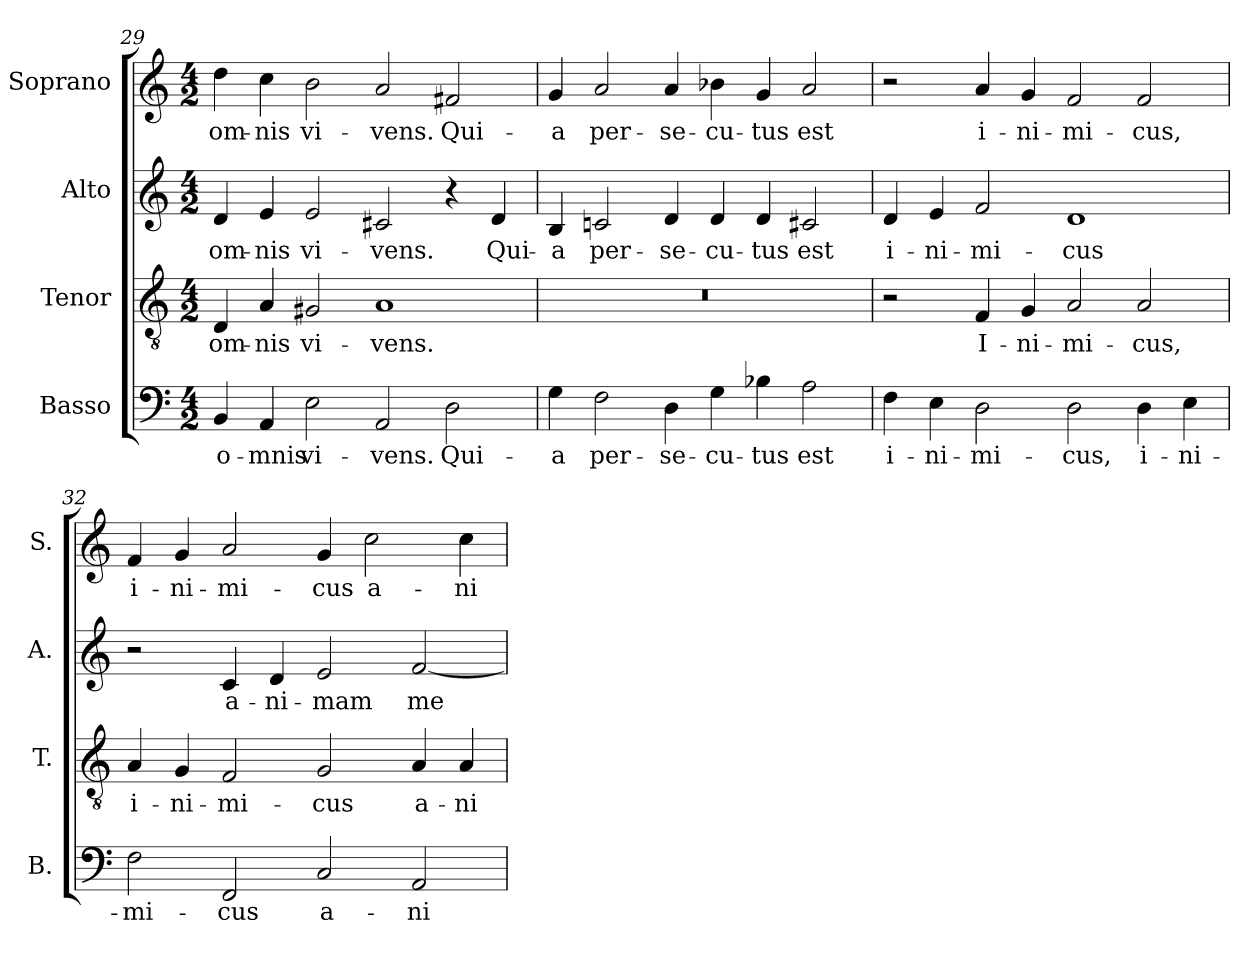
**kern	**text	**kern	**text	**kern	**text	**kern	**text
*part4	*part4	*part3	*part3	*part2	*part2	*part1	*part1
*staff4	*staff4	*staff3	*staff3	*staff2	*staff2	*staff1	*staff1
*I"Basso	*	*I"Tenor	*	*I"Alto	*	*I"Soprano	*
*I'B.	*	*I'T.	*	*I'A.	*	*I'S.	*
*clefF4	*	*clefGv2	*	*clefG2	*	*clefG2	*
*	*	*ITrd7c12	*	*	*	*	*
*k[]	*	*k[]	*	*k[]	*	*k[]	*
*C:	*	*C:	*	*C:	*	*C:	*
*M4/2	*	*M4/2	*	*M4/2	*	*M4/2	*
=29	=29	=29	=29	=29	=29	=29	=29
!	!LO:LY:b:color=#000000	!	!	!	!	!	!
!	!	!	!LO:LY:b:color=#000000	!	!	!	!
!	!	!	!	!	!LO:LY:b:color=#000000	!	!
!	!	!	!	!	!	!	!LO:LY:b:color=#000000
4BBi/	o-	4DDi/	om-	4di/	om-	4ddi\	om-
!	!LO:LY:b:color=#000000	!	!	!	!	!	!
!	!	!	!LO:LY:b:color=#000000	!	!	!	!
!	!	!	!	!	!LO:LY:b:color=#000000	!	!
!	!	!	!	!	!	!	!LO:LY:b:color=#000000
4AAi/	-mnis	4AAi/	-nis	4ei/	-nis	4cci\	-nis
!	!LO:LY:b:color=#000000	!	!	!	!	!	!
!	!	!	!LO:LY:b:color=#000000	!	!	!	!
!	!	!	!	!	!LO:LY:b:color=#000000	!	!
!	!	!	!	!	!	!	!LO:LY:b:color=#000000
2Ei\	vi-	2GG#Xi/	vi-	2ei/	vi-	2bi\	vi-
!	!LO:LY:b:color=#000000	!	!	!	!	!	!
!	!	!	!LO:LY:b:color=#000000	!	!	!	!
!	!	!	!	!	!LO:LY:b:color=#000000	!	!
!	!	!	!	!	!	!	!LO:LY:b:color=#000000
2AAi/	-vens.	1AAi	-vens.	2c#Xi/	-vens.	2ai/	-vens.
!	!LO:LY:b:color=#000000	!	!	!	!	!	!
!	!	!	!	!	!	!	!LO:LY:b:color=#000000
2Di\	Qui-	.	.	4r	.	2f#Xi/	Qui-
!	!	!	!	!	!LO:LY:b:color=#000000	!	!
.	.	.	.	4di/	Qui-	.	.
=30	=30	=30	=30	=30	=30	=30	=30
!	!LO:LY:b:color=#000000	!LO:N:vis=1	!	!	!	!	!
!	!	!	!	!	!LO:LY:b:color=#000000	!	!
!	!	!	!	!	!	!	!LO:LY:b:color=#000000
4Gi\	-a	0r	.	4Bi/	-a	4gi/	-a
!	!LO:LY:b:color=#000000	!	!	!	!	!	!
!	!	!	!	!	!LO:LY:b:color=#000000	!	!
!	!	!	!	!	!	!	!LO:LY:b:color=#000000
2Fi\	per-	.	.	2cni/	per-	2ai/	per-
!	!LO:LY:b:color=#000000	!	!	!	!	!	!
!	!	!	!	!	!LO:LY:b:color=#000000	!	!
!	!	!	!	!	!	!	!LO:LY:b:color=#000000
4Di\	-se-	.	.	4di/	-se-	4ai/	-se-
!	!LO:LY:b:color=#000000	!	!	!	!	!	!
!	!	!	!	!	!LO:LY:b:color=#000000	!	!
!	!	!	!	!	!	!	!LO:LY:b:color=#000000
4Gi\	-cu-	.	.	4di/	-cu-	4b-Xi\	-cu-
!	!LO:LY:b:color=#000000	!	!	!	!	!	!
!	!	!	!	!	!LO:LY:b:color=#000000	!	!
!	!	!	!	!	!	!	!LO:LY:b:color=#000000
4B-Xi\	-tus	.	.	4di/	-tus	4gi/	-tus
!	!LO:LY:b:color=#000000	!	!	!	!	!	!
!	!	!	!	!	!LO:LY:b:color=#000000	!	!
!	!	!	!	!	!	!	!LO:LY:b:color=#000000
2Ai\	est	.	.	2c#Xi/	est	2ai/	est
!!LO:LB:g=z
=31	=31	=31	=31	=31	=31	=31	=31
!	!LO:LY:b:color=#000000	!	!	!	!	!	!
!	!	!	!	!	!LO:LY:b:color=#000000	!	!
4Fi\	i-	2r	.	4di/	i-	2r	.
!	!LO:LY:b:color=#000000	!	!	!	!	!	!
!	!	!	!	!	!LO:LY:b:color=#000000	!	!
4Ei\	-ni-	.	.	4ei/	-ni-	.	.
!	!LO:LY:b:color=#000000	!	!	!	!	!	!
!	!	!	!LO:LY:b:color=#000000	!	!	!	!
!	!	!	!	!	!LO:LY:b:color=#000000	!	!
!	!	!	!	!	!	!	!LO:LY:b:color=#000000
2Di\	-mi-	4FFi/	I-	2fi/	-mi-	4ai/	i-
!	!	!	!LO:LY:b:color=#000000	!	!	!	!
!	!	!	!	!	!	!	!LO:LY:b:color=#000000
.	.	4GGi/	-ni-	.	.	4gi/	-ni-
!	!LO:LY:b:color=#000000	!	!	!	!	!	!
!	!	!	!LO:LY:b:color=#000000	!	!	!	!
!	!	!	!	!	!LO:LY:b:color=#000000	!	!
!	!	!	!	!	!	!	!LO:LY:b:color=#000000
2Di\	-cus,	2AAi/	-mi-	1di	-cus	2fi/	-mi-
!	!LO:LY:b:color=#000000	!	!	!	!	!	!
!	!	!	!LO:LY:b:color=#000000	!	!	!	!
!	!	!	!	!	!	!	!LO:LY:b:color=#000000
4Di\	i-	2AAi/	-cus,	.	.	2fi/	-cus,
!	!LO:LY:b:color=#000000	!	!	!	!	!	!
4Ei\	-ni-	.	.	.	.	.	.
=32	=32	=32	=32	=32	=32	=32	=32
!	!LO:LY:b:color=#000000	!	!	!	!	!	!
!	!	!	!LO:LY:b:color=#000000	!	!	!	!
!	!	!	!	!	!	!	!LO:LY:b:color=#000000
2Fi\	-mi-	4AAi/	i-	2r	.	4fi/	i-
!	!	!	!LO:LY:b:color=#000000	!	!	!	!
!	!	!	!	!	!	!	!LO:LY:b:color=#000000
.	.	4GGi/	-ni-	.	.	4gi/	-ni-
!	!LO:LY:b:color=#000000	!	!	!	!	!	!
!	!	!	!LO:LY:b:color=#000000	!	!	!	!
!	!	!	!	!	!LO:LY:b:color=#000000	!	!
!	!	!	!	!	!	!	!LO:LY:b:color=#000000
2FFi/	-cus	2FFi/	-mi-	4ci/	a-	2ai/	-mi-
!	!	!	!	!	!LO:LY:b:color=#000000	!	!
.	.	.	.	4di/	-ni-	.	.
!	!LO:LY:b:color=#000000	!	!	!	!	!	!
!	!	!	!LO:LY:b:color=#000000	!	!	!	!
!	!	!	!	!	!LO:LY:b:color=#000000	!	!
!	!	!	!	!	!	!	!LO:LY:b:color=#000000
2Ci/	a-	2GGi/	-cus	2ei/	-mam	4gi/	-cus
!	!	!	!	!	!	!	!LO:LY:b:color=#000000
.	.	.	.	.	.	2cci\	a-
!	!LO:LY:b:color=#000000	!	!	!	!	!	!
!	!	!	!LO:LY:b:color=#000000	!	!	!	!
!	!	!	!	!	!LO:LY:b:color=#000000	!	!
2AAi/	-ni-	4AAi/	a-	[2fi/	me-	.	.
!	!	!	!LO:LY:b:color=#000000	!	!	!	!
!	!	!	!	!	!	!	!LO:LY:b:color=#000000
.	.	4AAi/	-ni-	.	.	4cci\	-ni-
=	=	=	=	=	=	=	=
*-	*-	*-	*-	*-	*-	*-	*-
